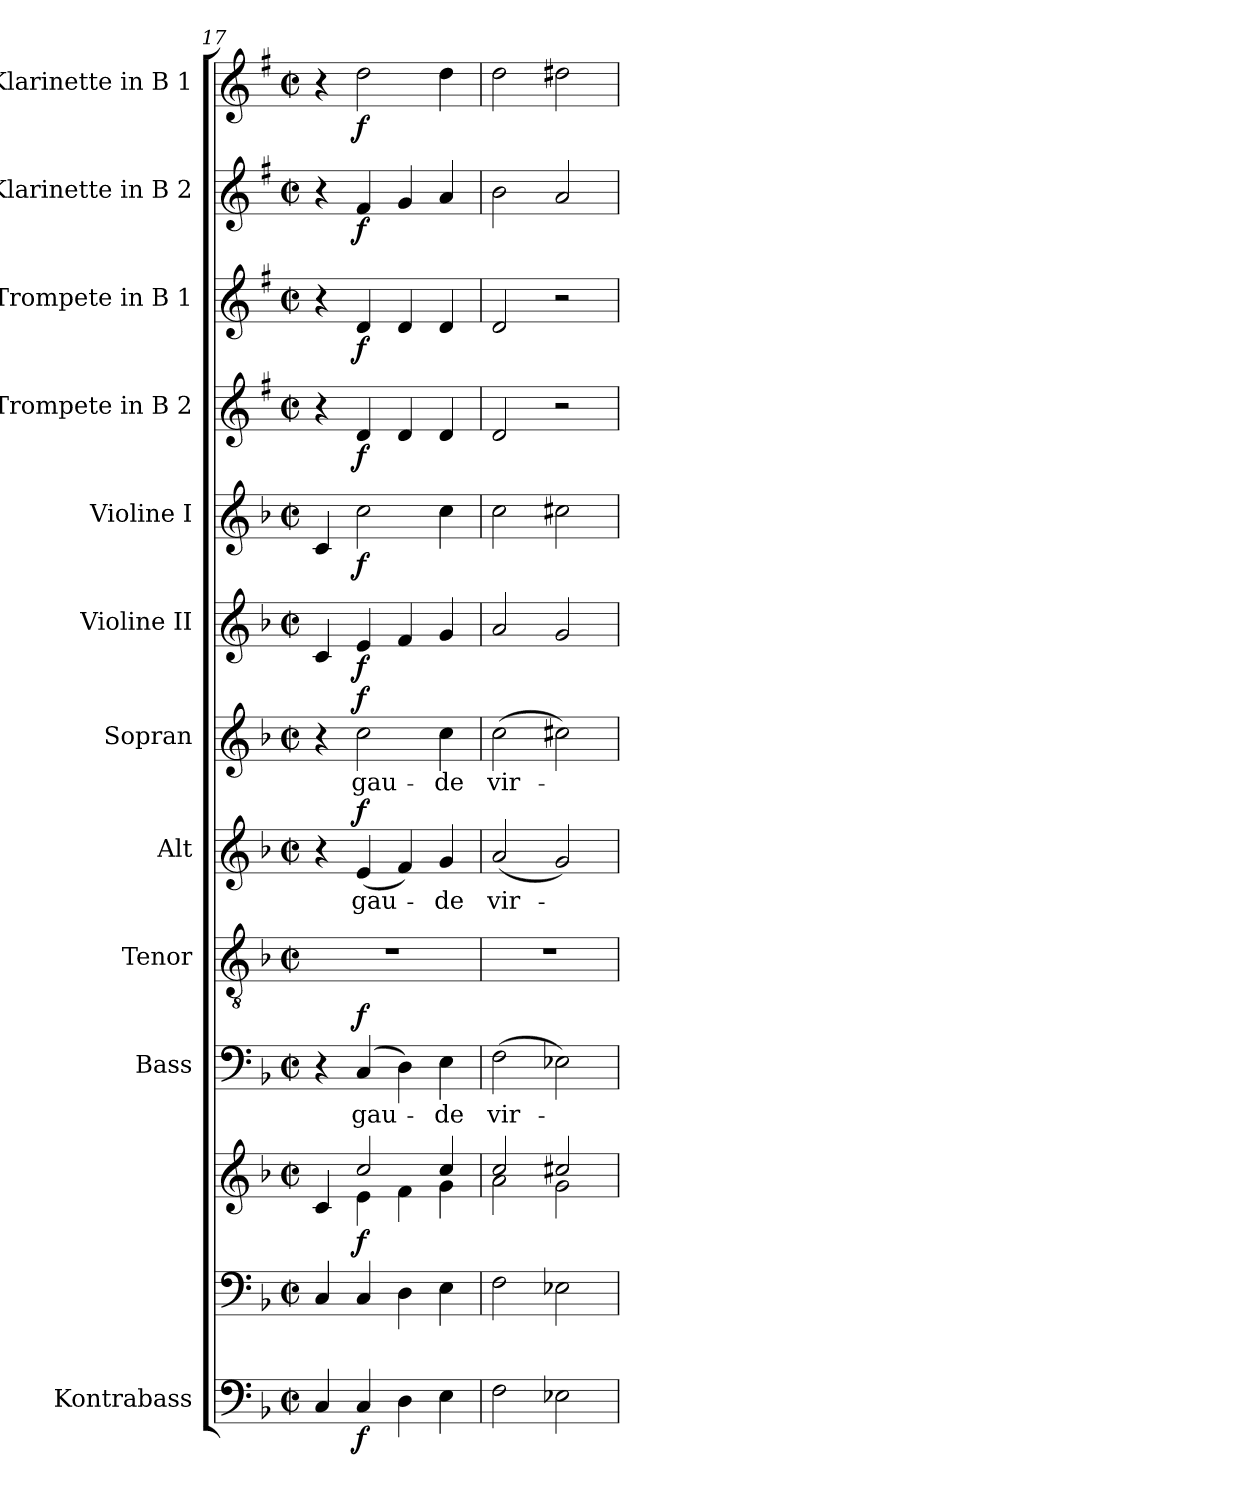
**kern	**dynam	**kern	**kern	**dynam	**kern	**text	**dynam	**kern	**kern	**text	**dynam	**kern	**text	**dynam	**kern	**dynam	**kern	**dynam	**kern	**dynam	**kern	**dynam	**kern	**dynam	**kern	**dynam
*part12	*part12	*part11	*part11	*part11	*part10	*part10	*part10	*part9	*part8	*part8	*part8	*part7	*part7	*part7	*part6	*part6	*part5	*part5	*part4	*part4	*part3	*part3	*part2	*part2	*part1	*part1
*staff13	*staff13	*staff12	*staff11	*staff11/12	*staff10	*staff10	*staff10	*staff9	*staff8	*staff8	*staff8	*staff7	*staff7	*staff7	*staff6	*staff6	*staff5	*staff5	*staff4	*staff4	*staff3	*staff3	*staff2	*staff2	*staff1	*staff1
*I"Kontrabass	*	*	*	*	*I"Bass	*	*	*I"Tenor	*I"Alt	*	*	*I"Sopran	*	*	*I"Violine II	*	*I"Violine I	*	*I"Trompete in B 2	*	*I"Trompete in B 1	*	*I"Klarinette in B 2	*	*I"Klarinette in B 1	*
*I'Kb.	*	*	*	*	*I'B	*	*	*I'T	*I'A	*	*	*I'S	*	*	*I'Vl. II	*	*I'Vl. I	*	*	*	*	*	*	*	*	*
*clefF4	*	*clefF4	*clefG2	*	*clefF4	*	*	*clefGv2	*clefG2	*	*	*clefG2	*	*	*clefG2	*	*clefG2	*	*clefG2	*	*clefG2	*	*clefG2	*	*clefG2	*
*ITrd7c12	*	*	*	*	*	*	*	*	*	*	*	*	*	*	*	*	*	*	*ITrd1c2	*	*ITrd1c2	*	*ITrd1c2	*	*ITrd1c2	*
*k[b-]	*	*k[b-]	*k[b-]	*	*k[b-]	*	*	*k[b-]	*k[b-]	*	*	*k[b-]	*	*	*k[b-]	*	*k[b-]	*	*k[b-]	*	*k[b-]	*	*k[b-]	*	*k[b-]	*
*F:	*	*F:	*F:	*	*F:	*	*	*F:	*F:	*	*	*F:	*	*	*F:	*	*F:	*	*F:	*	*F:	*	*F:	*	*F:	*
*M2/2	*	*M2/2	*M2/2	*	*M2/2	*	*	*M2/2	*M2/2	*	*	*M2/2	*	*	*M2/2	*	*M2/2	*	*M2/2	*	*M2/2	*	*M2/2	*	*M2/2	*
*met(c|)	*	*met(c|)	*met(c|)	*	*met(c|)	*	*	*met(c|)	*met(c|)	*	*	*met(c|)	*	*	*met(c|)	*	*met(c|)	*	*met(c|)	*	*met(c|)	*	*met(c|)	*	*met(c|)	*
=17	=17	=17	=17	=17	=17	=17	=17	=17	=17	=17	=17	=17	=17	=17	=17	=17	=17	=17	=17	=17	=17	=17	=17	=17	=17	=17
*	*	*	*^	*	*	*	*	*	*	*	*	*	*	*	*	*	*	*	*	*	*	*	*	*	*	*
4CC/	.	4C/	4c/	4ryy	.	4r	.	.	1r	4r	.	.	4r	.	.	4c/	.	4c/	.	4r	.	4r	.	4r	.	4r	.
!	!LO:DY:b	!	!	!	!LO:DY:b	!	!LO:LY:b	!LO:DY:a	!	!	!LO:LY:b	!LO:DY:a	!	!LO:LY:b	!LO:DY:a	!	!LO:DY:b	!	!LO:DY:b	!	!LO:DY:b	!	!LO:DY:b	!	!LO:DY:b	!	!LO:DY:b
4CC/	f	4C/	2cc/	4e\	f	(4C/	gau-	f	.	(<4e/	gau-	f	2cc\	gau-	f	4e/	f	2cc\	f	4c/	f	4c/	f	4e/	f	2cc\	f
4DD\	.	4D\	.	4f\	.	4D\)	.	.	.	4f/)	.	.	.	.	.	4f/	.	.	.	4c/	.	4c/	.	4f/	.	.	.
!	!	!	!	!	!	!	!LO:LY:b	!	!	!	!LO:LY:b	!	!	!LO:LY:b	!	!	!	!	!	!	!	!	!	!	!	!	!
4EE\	.	4E\	4cc/	4g\	.	4E\	-de	.	.	4g/	-de	.	4cc\	-de	.	4g/	.	4cc\	.	4c/	.	4c/	.	4g/	.	4cc\	.
=18	=18	=18	=18	=18	=18	=18	=18	=18	=18	=18	=18	=18	=18	=18	=18	=18	=18	=18	=18	=18	=18	=18	=18	=18	=18	=18	=18
!	!	!	!	!	!	!	!LO:LY:b	!	!	!	!LO:LY:b	!	!	!LO:LY:b	!	!	!	!	!	!	!	!	!	!	!	!	!
2FF\	.	2F\	2cc/	2a\	.	(>2F\	vir-	.	1r	(<2a/	vir-	.	(>2cc\	vir-	.	2a/	.	2cc\	.	2c/	.	2c/	.	2a\	.	2cc\	.
2EE-X\	.	2E-X\	2cc#X/	2g\	.	2E-X\)	.	.	.	2g/)	.	.	2cc#X\)	.	.	2g/	.	2cc#X\	.	2r	.	2r	.	2g/	.	2cc#X\	.
*	*	*	*v	*v	*	*	*	*	*	*	*	*	*	*	*	*	*	*	*	*	*	*	*	*	*	*	*
=	=	=	=	=	=	=	=	=	=	=	=	=	=	=	=	=	=	=	=	=	=	=	=	=	=	=
*-	*-	*-	*-	*-	*-	*-	*-	*-	*-	*-	*-	*-	*-	*-	*-	*-	*-	*-	*-	*-	*-	*-	*-	*-	*-	*-
